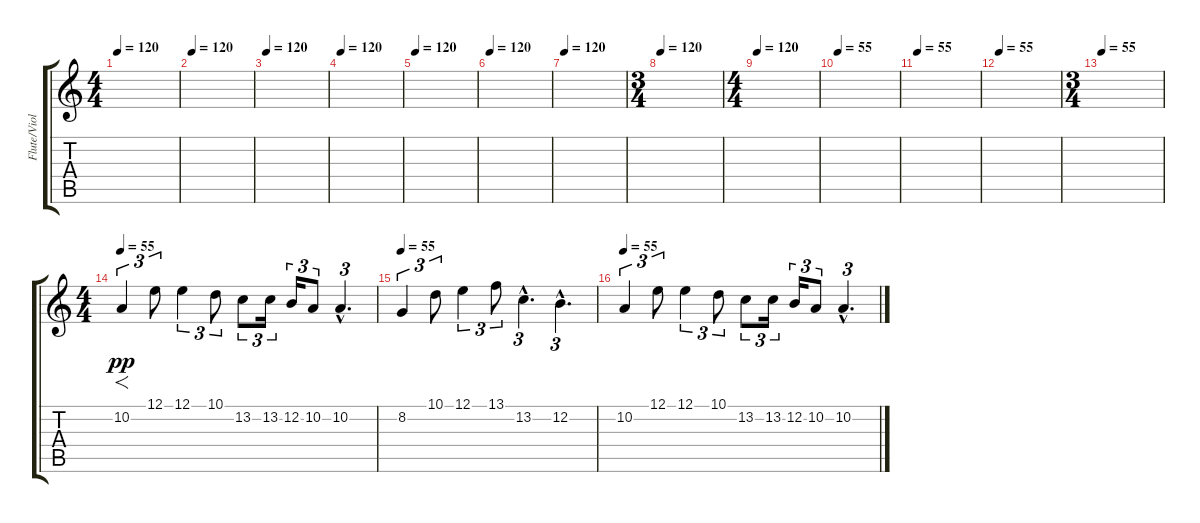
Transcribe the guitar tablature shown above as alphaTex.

\track ("Flute/Viola" "Flute/Viol") {instrument flute}
\staff {score tabs}
\tuning (E4 B3 G3 D3 A2 E2) {hide}
\ts (4 4)
\tempo 120
\clef g2
\ks c
|
\tempo 120
|
\tempo 120
|
\tempo 120
|
\tempo 120
|
\tempo 120
|
\tempo 120
|
\ts (3 4)
\tempo 120
|
\ts (4 4)
\tempo 120
|
\tempo 55
|
\tempo 55
|
\tempo 55
|
\ts (3 4)
\tempo 55
|
\ts (4 4)
\tempo 55
10.2.4{f tu (3 2) dy pp volume 11} 12.1.8{tu (3 2)} 12.1.4{tu (3 2)} 10.1.8{tu (3 2)} 13.2.8{tu (3 2)} 13.2.16{tu (3 2)} 12.2.16{tu (3 2)} 10.2.8{tu (3 2)} 10.2{hac}.4{d tu (3 2)} |
\tempo 55
8.2.4{tu (3 2)} 10.1.8{tu (3 2)} 12.1.4{tu (3 2)} 13.1.8{tu (3 2)} 13.2{hac}.4{d tu (3 2)} 12.2{hac}.4{d tu (3 2)} |
\tempo 55
10.2.4{tu (3 2)} 12.1.8{tu (3 2)} 12.1.4{tu (3 2)} 10.1.8{tu (3 2)} 13.2.8{tu (3 2)} 13.2.16{tu (3 2)} 12.2.16{tu (3 2)} 10.2.8{tu (3 2)} 10.2{hac}.4{d tu (3 2)}
